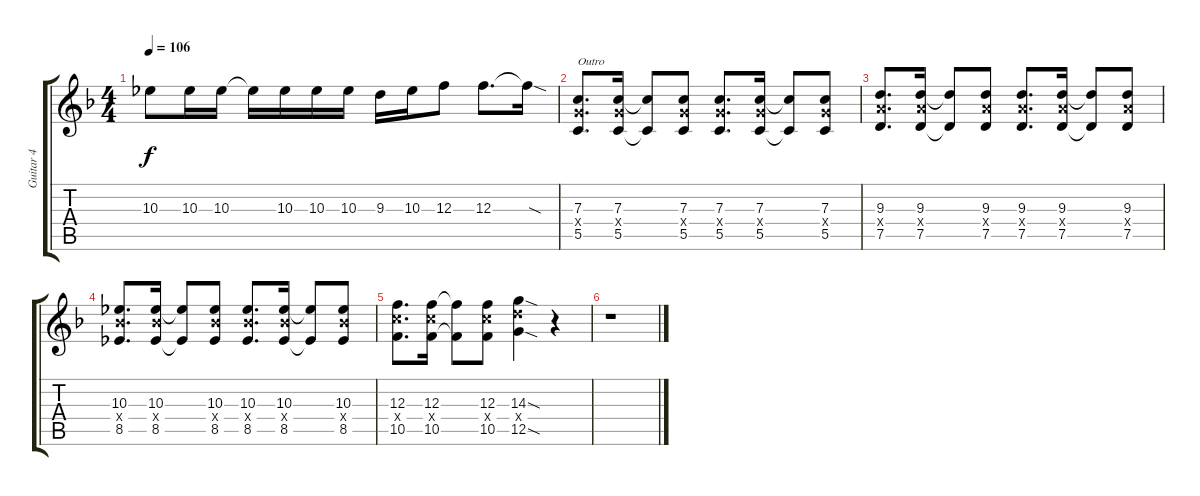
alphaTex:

\track ("Guitar 4" "Guitar 4") {instrument distortionguitar}
\staff {score tabs}
\tuning (D4 A3 F3 C3 G2 C2) {hide}
\ts (4 4)
\tempo 106
\clef g2
\ks f
10.3.8{dy f} 10.3.16 10.3.16 10.3{t}.16 10.3.16 10.3.16 10.3.16 9.3.16 10.3.16 12.3.8 12.3.8{d} 12.3{sod t}.16 |
(7.3 7.4{x} 5.5).8{d txt "Outro"} (7.3 7.4{x} 5.5).16 (7.3{t} 5.5{t}).8 (7.3 7.4{x} 5.5).8 (7.3 7.4{x} 5.5).8{d} (7.3 7.4{x} 5.5).16 (7.3{t} 5.5{t}).8 (7.3 7.4{x} 5.5).8 |
(9.3 9.4{x} 7.5).8{d} (9.3 9.4{x} 7.5).16 (9.3{t} 7.5{t}).8 (9.3 9.4{x} 7.5).8 (9.3 9.4{x} 7.5).8{d} (9.3 9.4{x} 7.5).16 (9.3{t} 7.5{t}).8 (9.3 9.4{x} 7.5).8 |
(10.3 10.4{x} 8.5).8{d} (10.3 10.4{x} 8.5).16 (10.3{t} 8.5{t}).8 (10.3 10.4{x} 8.5).8 (10.3 10.4{x} 8.5).8{d} (10.3 10.4{x} 8.5).16 (10.3{t} 8.5{t}).8 (10.3 10.4{x} 8.5).8 |
(12.3 12.4{x} 10.5).8{d} (12.3 12.4{x} 10.5).16 (12.3{t} 10.5{t}).8 (12.3 12.4{x} 10.5).8 (14.3{sod} 14.4{x} 12.5{sod}).4 r.4 |
r.1
